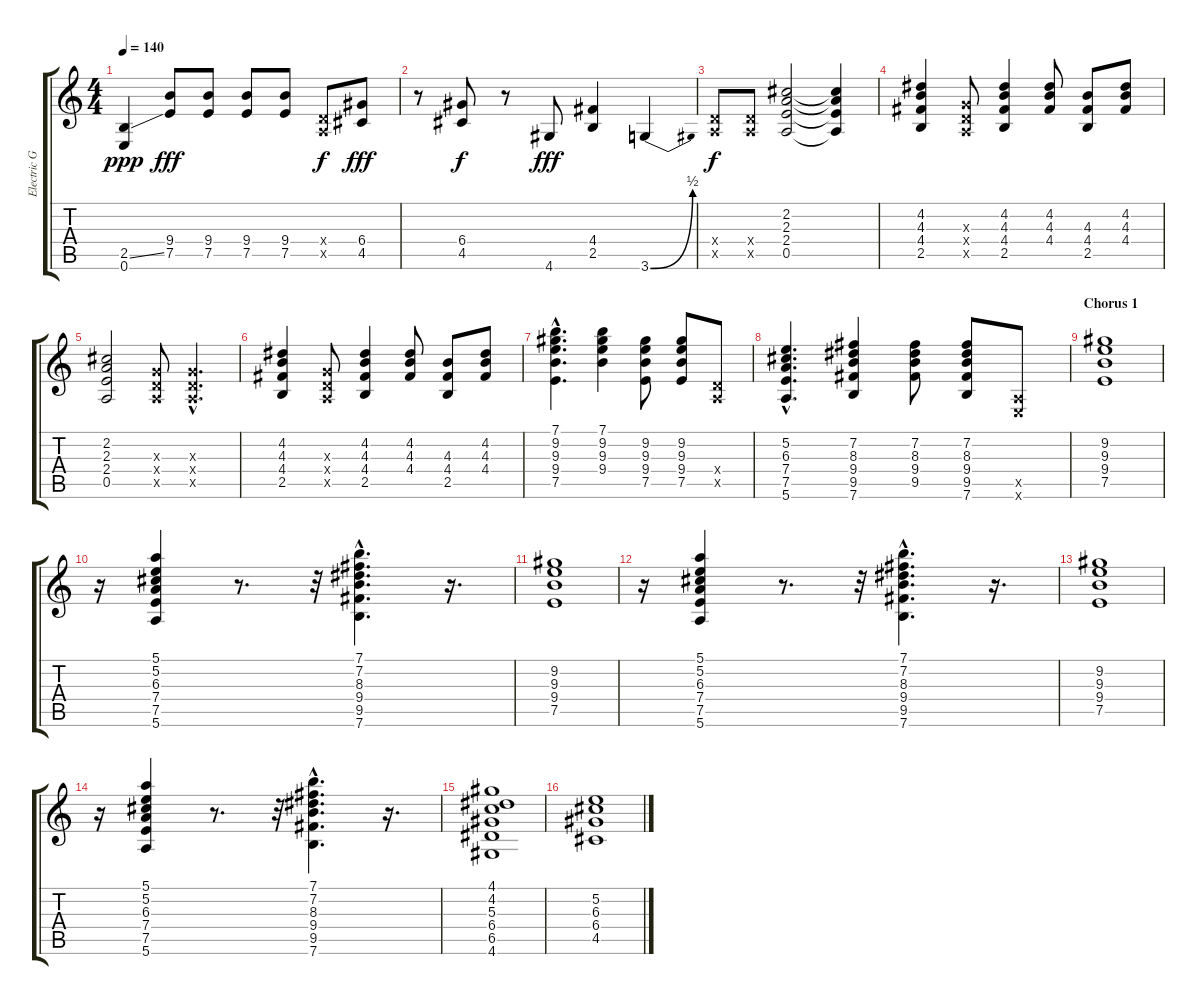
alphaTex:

\track ("Electric Guitar Right" "Electric G") {instrument distortionguitar}
\staff {score tabs}
\tuning (E4 B3 G3 D3 A2 E2) {hide}
\ts (4 4)
\tempo 140
\clef g2
\ks c
(2.5{ss} 0.6).4{dy ppp} (9.4 7.5).8{dy fff} (9.4 7.5).8 (9.4 7.5).8 (9.4 7.5).8 (0.4{x} 0.5{x}).8{dy f} (6.4 4.5).8{dy fff} |
r.8 (6.4 4.5).8{dy f} r.8 4.6.8{dy fff} (4.4 2.5).4 3.6{be (bend 0 0 60 2)}.4 |
(0.4{x} 0.5{x}).8{dy f} (0.4{x} 0.5{x}).8 (2.2 2.3 2.4 0.5).2 (2.2{t} 2.3{t} 2.4{t} 0.5{t}).4 |
(4.2 4.3 4.4 2.5).4 (0.3{x} 0.4{x} 0.5{x}).8 (4.2 4.3 4.4 2.5).4 (4.2 4.3 4.4).8 (4.3 4.4 2.5).8 (4.2 4.3 4.4).8 |
(2.2 2.3 2.4 0.5).2 (0.3{x} 0.4{x} 0.5{x}).8 (0.3{hac x} 0.4{hac x} 0.5{hac x}).4{d} |
(4.2 4.3 4.4 2.5).4 (0.3{x} 0.4{x} 0.5{x}).8 (4.2 4.3 4.4 2.5).4 (4.2 4.3 4.4).8 (4.3 4.4 2.5).8 (4.2 4.3 4.4).8 |
(7.1{hac} 9.2{hac} 9.3{hac} 9.4{hac} 7.5{hac}).4{d} (7.1 9.2 9.3 9.4).4 (9.2 9.3 9.4 7.5).8 (9.2 9.3 9.4 7.5).8 (0.4{x} 0.5{x}).8 |
(5.2{hac} 6.3{hac} 7.4{hac} 7.5{hac} 5.6{hac}).4{d} (7.2 8.3 9.4 9.5 7.6).4 (7.2 8.3 9.4 9.5).8 (7.2 8.3 9.4 9.5 7.6).8 (0.5{x} 0.6{x}).8 |
\section ("" "Chorus 1")
(9.2 9.3 9.4 7.5).1{volume 5} |
r.16 (5.1 5.2 6.3 7.4 7.5 5.6).4{volume 16} r.8{d} r.32 (7.1{hac} 7.2{hac} 8.3{hac} 9.4{hac} 9.5{hac} 7.6{hac}).4{d} r.16{d} |
(9.2 9.3 9.4 7.5).1{volume 5} |
r.16 (5.1 5.2 6.3 7.4 7.5 5.6).4{volume 16} r.8{d} r.32 (7.1{hac} 7.2{hac} 8.3{hac} 9.4{hac} 9.5{hac} 7.6{hac}).4{d} r.16{d} |
(9.2 9.3 9.4 7.5).1{volume 5} |
r.16 (5.1 5.2 6.3 7.4 7.5 5.6).4{volume 16} r.8{d} r.32 (7.1{hac} 7.2{hac} 8.3{hac} 9.4{hac} 9.5{hac} 7.6{hac}).4{d} r.16{d} |
(4.1 4.2 5.3 6.4 6.5 4.6).1 |
(5.2 6.3 6.4 4.5).1
